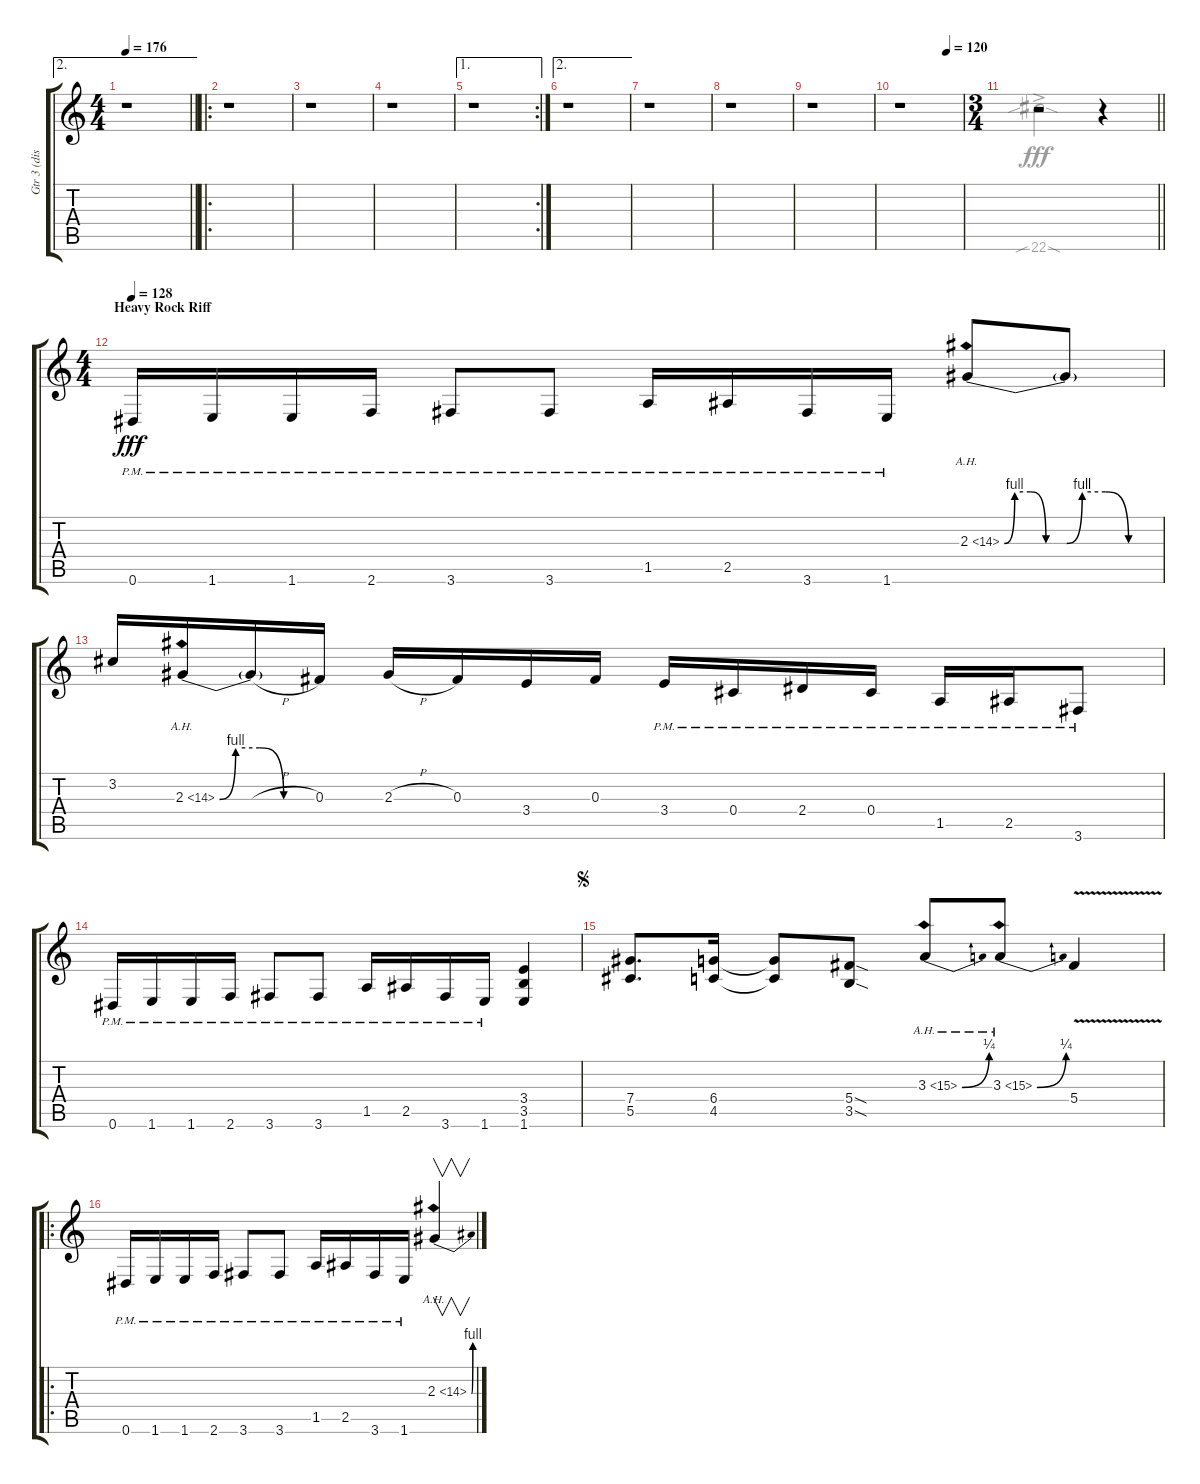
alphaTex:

\track ("Gtr 3 (dist.)" "Gtr 3 (dis") {instrument overdrivenguitar}
\staff {score tabs}
\tuning (Eb4 Bb3 Gb3 Db3 Ab2 Eb2) {hide}
\voice
\ae 2
\ts (4 4)
\tempo 176
\clef g2
\barLineRight lightlight
\ks c
r.1{dy fff} |
\ro
r.1 |
r.1 |
r.1 |
\ae 1
\rc 2
r.1 |
\ae 2
r.1 |
r.1 |
r.1 |
r.1 |
\tempo (120 0.75)
r.1 |
\ts (3 4)
\barLineRight lightlight
r.2 r.4 |
\ts (4 4)
\section ("" "Heavy Rock Riff")
\tempo 128
0.6{pm}.16 1.6{pm}.16 1.6{pm}.16 2.6{pm}.16 3.6{pm}.8 3.6{pm}.8 1.5{pm}.16 2.5{pm}.16 3.6{pm}.16 1.6{pm}.16 2.3{be (custom 0 0 10 4 25 4 40 0 60 0) ah 12}.8 2.3{be (custom 0 0 10 4 25 4 40 0 60 0) t}.8 |
3.2.16 2.3{be (custom 0 0 10 4 25 4 40 0 60 0) ah 12}.16 2.3{h t}.16 0.3.16 2.3{h}.16 0.3.16 3.4.16 0.3.16 3.4{pm}.16 0.4{pm}.16 2.4{pm}.16 0.4{pm}.16 1.5{pm}.16 2.5{pm}.16 3.6{pm}.8 |
0.6{pm}.16 1.6{pm}.16 1.6{pm}.16 2.6{pm}.16 3.6{pm}.8 3.6{pm}.8 1.5{pm}.16 2.5{pm}.16 3.6{pm}.16 1.6{pm}.16 (3.4 3.5 1.6).4 |
\jump segno
(7.4 5.5).8{d} (6.4 4.5).16 (6.4{t} 4.5{t}).8 (5.4{sod} 3.5{sod}).8 3.3{be (bend 0 0 60 1) ah 12}.8 3.3{be (bend 0 0 60 1) ah 12}.8 5.4{v}.4 |
\ro
0.6{pm}.16 1.6{pm}.16 1.6{pm}.16 2.6{pm}.16 3.6{pm}.8 3.6{pm}.8 1.5{pm}.16 2.5{pm}.16 3.6{pm}.16 1.6{pm}.16 2.3{be (bend 0 0 60 4) ah 12}.4{v}
\voice
\clef g2
\ottava regular
\simile none
\barLineRight lightlight
\ks c
|
|
|
|
|
|
|
|
|
|
\barLineRight lightlight
22.6{sib sod ac}.2 |
|
|
|
|
